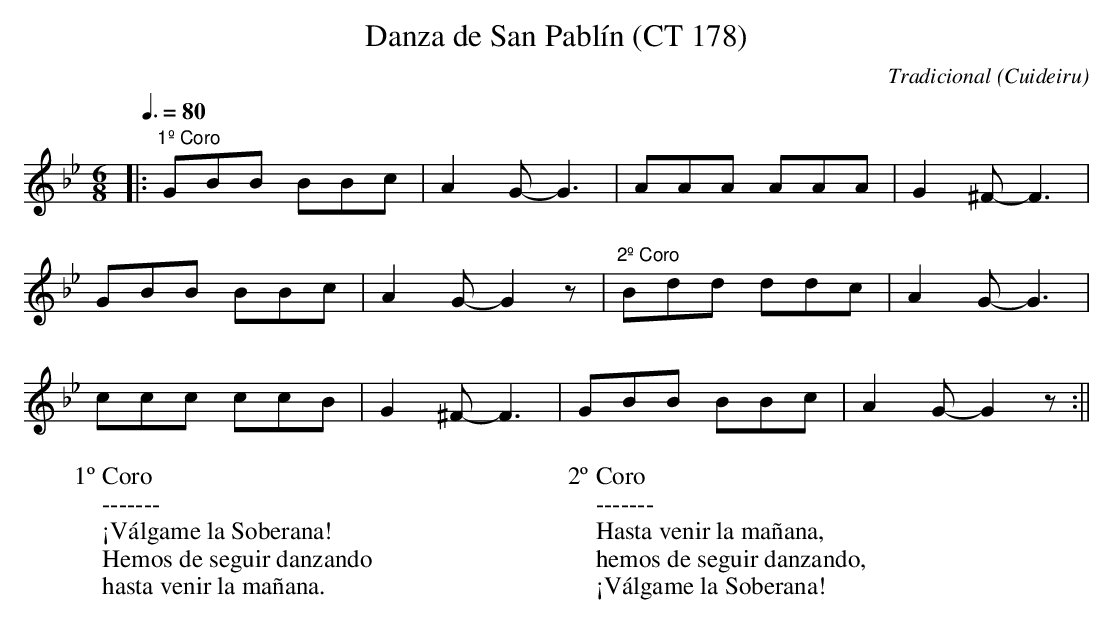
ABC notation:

X:1
T:Danza de San Pablín (CT 178)
C:Tradicional
O:Cuideiru
M:6/8
L:1/8
Q:3/8=80
K:Gm
|:"1º Coro"GBB BBc|A2G- G3|AAA AAA|G2^F- F3|
GBB BBc|A2G- G2z|"2º Coro"Bdd ddc|A2G- G3|
ccc ccB|G2^F- F3|GBB BBc|A2G- G2 z:||
W:1º Coro
W:-------
W:¡Válgame la Soberana!
W:Hemos de seguir danzando
W:hasta venir la mañana.
W:
W:2º Coro
W:-------
W:Hasta venir la mañana,
W:hemos de seguir danzando,
W:¡Válgame la Soberana!
W:
